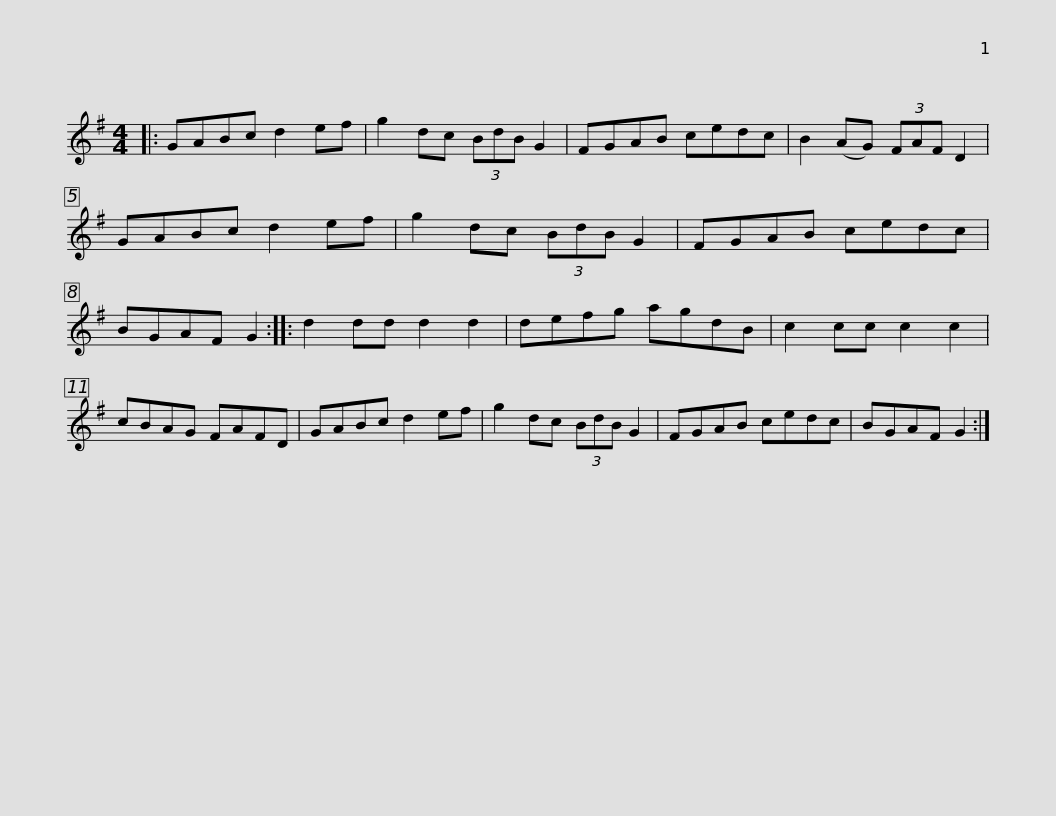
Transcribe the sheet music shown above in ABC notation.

X:1
L:1/8
M:4/4
I:linebreak $
K:G
V:1 treble
V:1
|: GABc d2 ef | g2 dc (3BdB G2 | FGAB cedc | B2 (AG) (3FAF D2 | GABc d2 ef | %5
 g2 dc (3BdB G2 |$ FGAB cedc | BGAF G2 :: d2 dd d2 d2 | defg agdB | %10
 c2 cc c2 c2 | cBAG FAFD |$ GABc d2 ef | g2 dc (3BdB G2 | FGAB cedc | %15
 BGAF G2 :| %16
